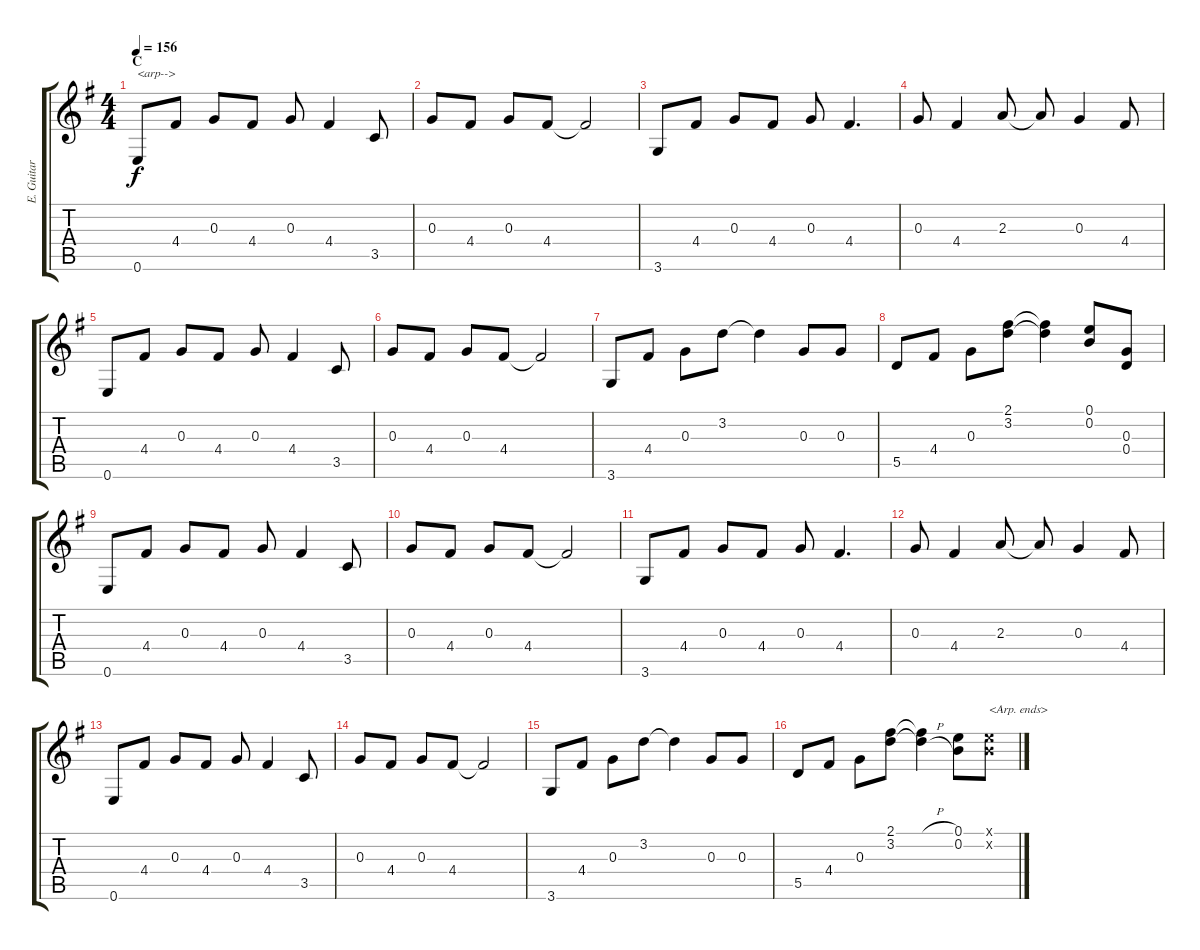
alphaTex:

\track ("E. Guitar III" "E. Guitar ") {instrument overdrivenguitar}
\staff {score tabs}
\tuning (E4 B3 G3 D3 A2 E2) {hide}
\ts (4 4)
\section ("" "C")
\tempo 156
\clef g2
\ks g
0.6.8{txt "<arp-->" dy f} 4.4.8 0.3.8 4.4.8 0.3.8 4.4.4 3.5.8 |
0.3.8 4.4.8 0.3.8 4.4.8 4.4{t}.2 |
3.6.8 4.4.8 0.3.8 4.4.8 0.3.8 4.4.4{d} |
0.3.8 4.4.4 2.3.8 2.3{t}.8 0.3.4 4.4.8 |
0.6.8 4.4.8 0.3.8 4.4.8 0.3.8 4.4.4 3.5.8 |
0.3.8 4.4.8 0.3.8 4.4.8 4.4{t}.2 |
3.6.8 4.4.8 0.3.8 3.2.8 3.2{t}.4 0.3.8 0.3.8 |
5.5.8 4.4.8 0.3.8 (2.1 3.2).8 (2.1{t} 3.2{t}).4 (0.1 0.2).8 (0.3 0.4).8 |
0.6.8 4.4.8 0.3.8 4.4.8 0.3.8 4.4.4 3.5.8 |
0.3.8 4.4.8 0.3.8 4.4.8 4.4{t}.2 |
3.6.8 4.4.8 0.3.8 4.4.8 0.3.8 4.4.4{d} |
0.3.8 4.4.4 2.3.8 2.3{t}.8 0.3.4 4.4.8 |
0.6.8 4.4.8 0.3.8 4.4.8 0.3.8 4.4.4 3.5.8 |
0.3.8 4.4.8 0.3.8 4.4.8 4.4{t}.2 |
3.6.8 4.4.8 0.3.8 3.2.8 3.2{t}.4 0.3.8 0.3.8 |
5.5.8 4.4.8 0.3.8 (2.1 3.2).8 (2.1{h t} 3.2{h t}).4 (0.1 0.2).8 (0.1{x} 0.2{x}).8{txt "<Arp. ends>"}
